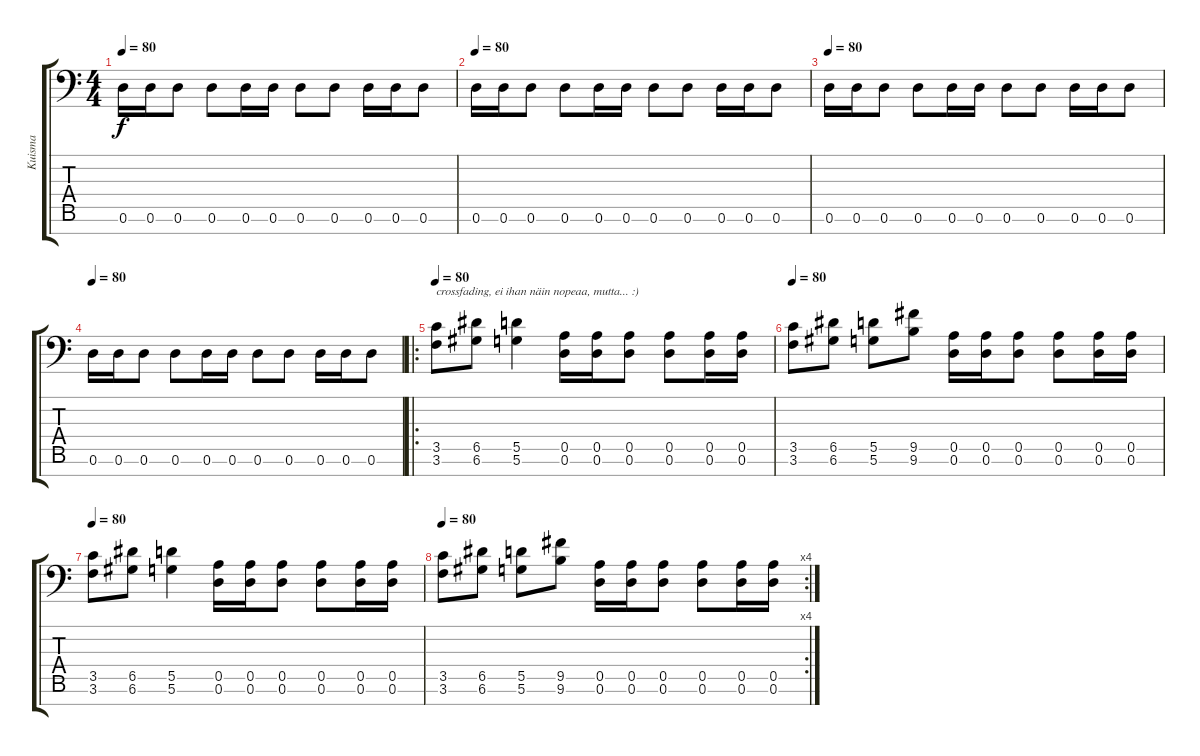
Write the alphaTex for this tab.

\track ("Kuisma" "Kuisma") {instrument distortionguitar}
\staff {score tabs}
\tuning (E4 B3 G3 D3 A2 D2 A1) {hide}
\ts (4 4)
\tempo 80
\clef f4
\ks c
0.6.16{dy f} 0.6.16 0.6.8 0.6.8 0.6.16 0.6.16 0.6.8 0.6.8 0.6.16 0.6.16 0.6.8 |
\tempo 80
0.6.16 0.6.16 0.6.8 0.6.8 0.6.16 0.6.16 0.6.8 0.6.8 0.6.16 0.6.16 0.6.8 |
\tempo 80
0.6.16 0.6.16 0.6.8 0.6.8 0.6.16 0.6.16 0.6.8 0.6.8 0.6.16 0.6.16 0.6.8 |
\tempo 80
0.6.16 0.6.16 0.6.8 0.6.8 0.6.16 0.6.16 0.6.8 0.6.8 0.6.16 0.6.16 0.6.8 |
\ro
\tempo 80
(3.5 3.6).8{txt "crossfading, ei ihan näin nopeaa, mutta... :)" volume 5} (6.5 6.6).8 (5.5 5.6).4 (0.5 0.6).16 (0.5 0.6).16 (0.5 0.6).8 (0.5 0.6).8 (0.5 0.6).16 (0.5 0.6).16 |
\tempo 80
(3.5 3.6).8 (6.5 6.6).8 (5.5 5.6).8 (9.5 9.6).8 (0.5 0.6).16 (0.5 0.6).16 (0.5 0.6).8 (0.5 0.6).8 (0.5 0.6).16 (0.5 0.6).16 |
\tempo 80
(3.5 3.6).8 (6.5 6.6).8 (5.5 5.6).4 (0.5 0.6).16 (0.5 0.6).16 (0.5 0.6).8 (0.5 0.6).8 (0.5 0.6).16 (0.5 0.6).16 |
\rc 4
\tempo 80
(3.5 3.6).8 (6.5 6.6).8 (5.5 5.6).8 (9.5 9.6).8 (0.5 0.6).16 (0.5 0.6).16 (0.5 0.6).8 (0.5 0.6).8 (0.5 0.6).16 (0.5 0.6).16
